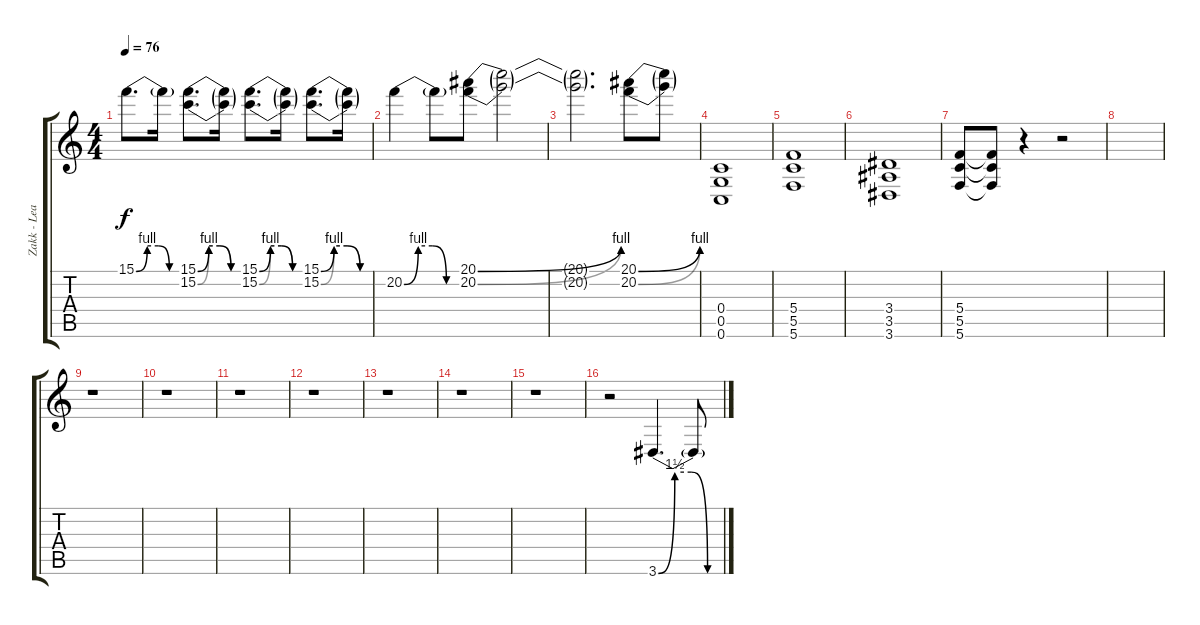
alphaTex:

\track ("Zakk - Leads" "Zakk - Lea") {instrument overdrivenguitar}
\staff {score tabs}
\tuning (D4 A3 F3 C3 G2 C2) {hide}
\ts (4 4)
\tempo 76
\clef g2
\ks c
15.1{be (custom 0 0 15 4 30 4 45 0 60 0)}.8{d dy f} 15.1{t}.16 (15.1{be (custom 0 0 15 4 30 4 45 0 60 0)} 15.2{be (custom 0 0 15 4 30 4 45 0 60 0)}).8{d} (15.1{t} 15.2{t}).16 (15.1{be (custom 0 0 15 4 30 4 45 0 60 0)} 15.2{be (custom 0 0 15 4 30 4 45 0 60 0)}).8{d} (15.1{t} 15.2{t}).16 (15.1{be (custom 0 0 15 4 30 4 45 0 60 0)} 15.2{be (custom 0 0 15 4 30 4 45 0 60 0)}).8{d} (15.1{t} 15.2{t}).16 |
20.2{be (custom 0 0 15 4 30 4 45 0 60 0)}.4 20.2{t}.8 (20.1{be (bend 0 0 60 4)} 20.2{be (bend 0 0 60 4)}).8 (20.1{t} 20.2{t}).2 |
(20.1{t} 20.2{t}).2{d} (20.1{be (bend 0 0 60 4)} 20.2{be (bend 0 0 60 4)}).8 (20.1{t} 20.2{t}).8 |
(0.4 0.5 0.6).1 |
(5.4 5.5 5.6).1 |
(3.4 3.5 3.6).1 |
(5.4 5.5 5.6).8 (5.4{t} 5.5{t} 5.6{t}).8 r.4 r.2 |
|
r.1 |
r.1 |
r.1 |
r.1 |
r.1 |
r.1 |
r.1 |
r.2 3.6{be (custom 0 0 15 6 30 6 45 0 60 0)}.4{d} 3.6{t}.8
